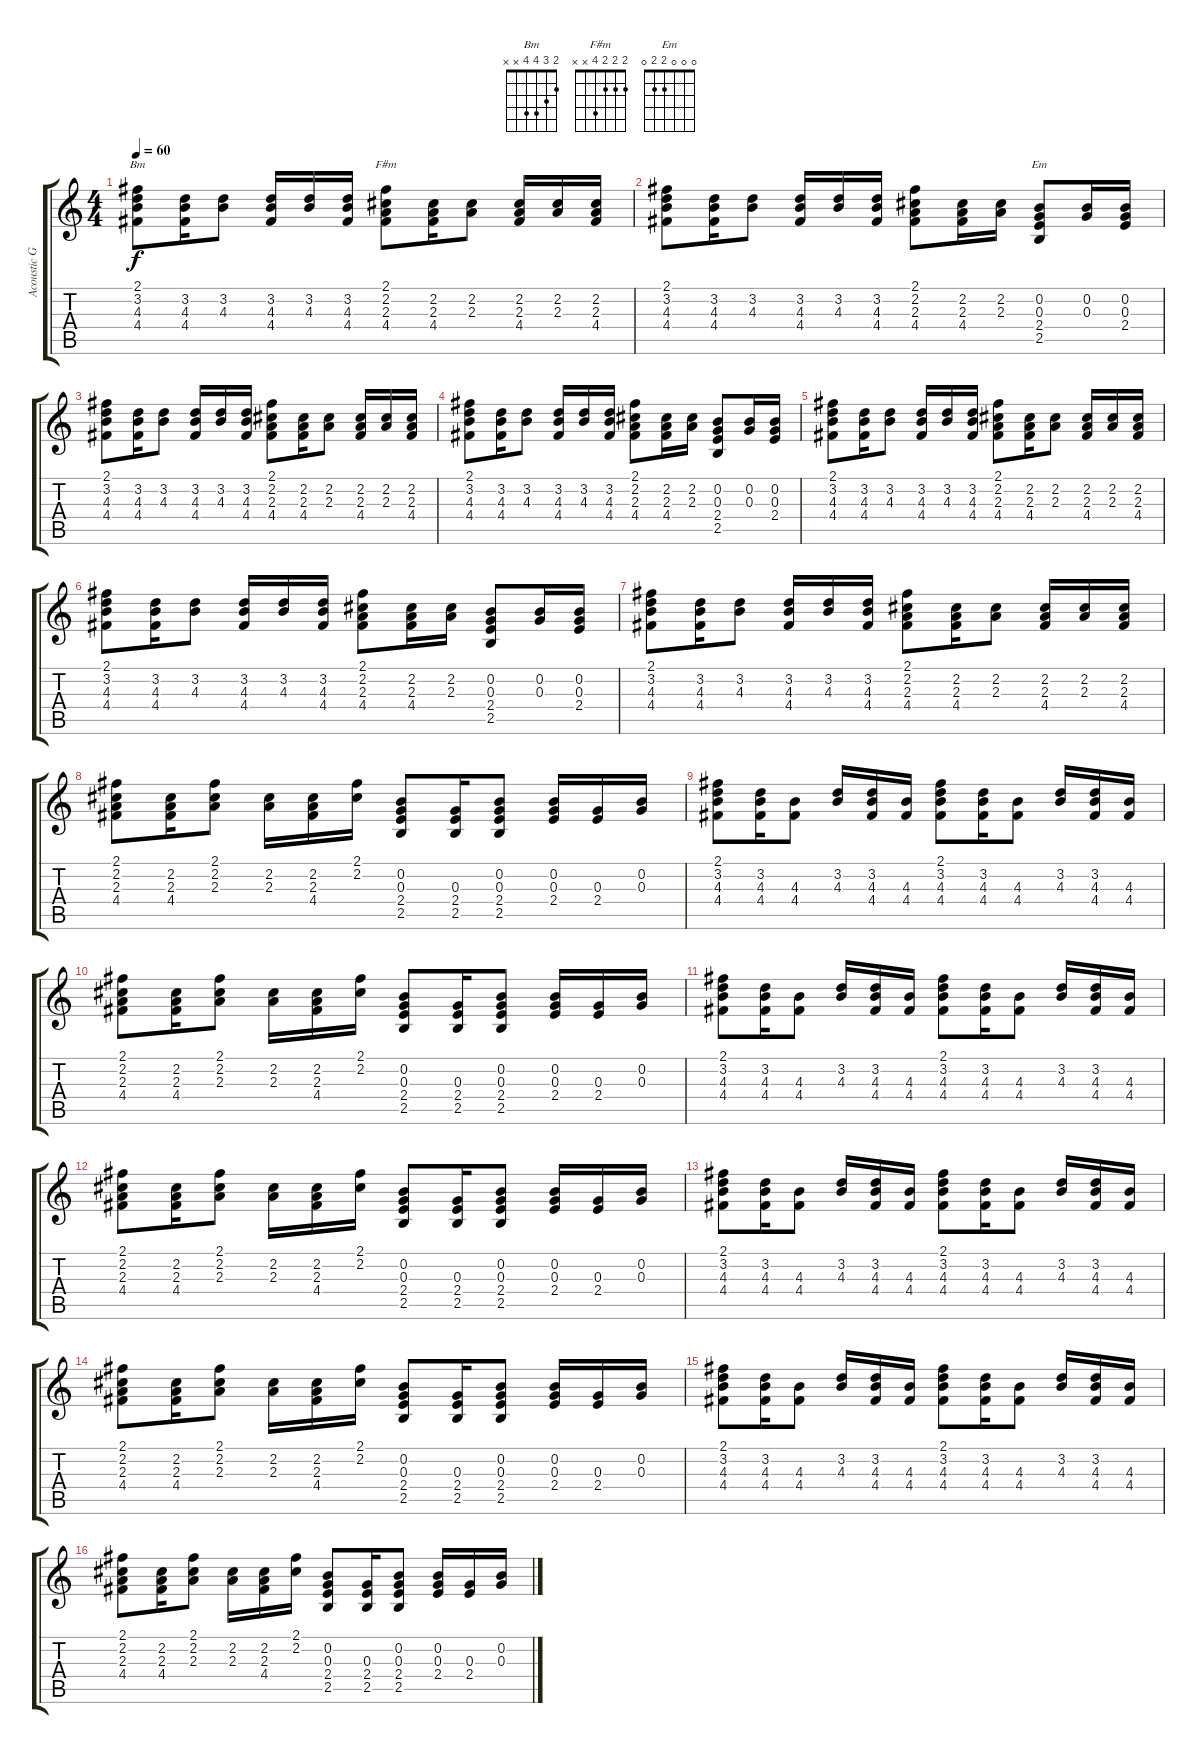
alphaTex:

\track ("Acoustic Guitar" "Acoustic G") {instrument acousticguitarnylon}
\staff {score tabs}
\tuning (E4 B3 G3 D3 A2 E2) {hide}
\chord ("Bm" 2 3 4 4 x x)
\chord ("F#m" 2 2 2 4 x x)
\chord ("Em" 0 0 0 2 2 0)
\ts (4 4)
\tempo 60
\clef g2
\ks c
(2.1 3.2 4.3 4.4).8{ch "Bm" dy f} (3.2 4.3 4.4).16 (3.2 4.3).8 (3.2 4.3 4.4).16 (3.2 4.3).16 (3.2 4.3 4.4).16 (2.1 2.2 2.3 4.4).8{ch "F#m"} (2.2 2.3 4.4).16 (2.2 2.3).8 (2.2 2.3 4.4).16 (2.2 2.3).16 (2.2 2.3 4.4).16 |
(2.1 3.2 4.3 4.4).8 (3.2 4.3 4.4).16 (3.2 4.3).8 (3.2 4.3 4.4).16 (3.2 4.3).16 (3.2 4.3 4.4).16 (2.1 2.2 2.3 4.4).8 (2.2 2.3 4.4).16 (2.2 2.3).16 (0.2 0.3 2.4 2.5).8{ch "Em"} (0.2 0.3).16 (0.2 0.3 2.4).16 |
(2.1 3.2 4.3 4.4).8 (3.2 4.3 4.4).16 (3.2 4.3).8 (3.2 4.3 4.4).16 (3.2 4.3).16 (3.2 4.3 4.4).16 (2.1 2.2 2.3 4.4).8 (2.2 2.3 4.4).16 (2.2 2.3).8 (2.2 2.3 4.4).16 (2.2 2.3).16 (2.2 2.3 4.4).16 |
(2.1 3.2 4.3 4.4).8 (3.2 4.3 4.4).16 (3.2 4.3).8 (3.2 4.3 4.4).16 (3.2 4.3).16 (3.2 4.3 4.4).16 (2.1 2.2 2.3 4.4).8 (2.2 2.3 4.4).16 (2.2 2.3).16 (0.2 0.3 2.4 2.5).8 (0.2 0.3).16 (0.2 0.3 2.4).16 |
(2.1 3.2 4.3 4.4).8 (3.2 4.3 4.4).16 (3.2 4.3).8 (3.2 4.3 4.4).16 (3.2 4.3).16 (3.2 4.3 4.4).16 (2.1 2.2 2.3 4.4).8 (2.2 2.3 4.4).16 (2.2 2.3).8 (2.2 2.3 4.4).16 (2.2 2.3).16 (2.2 2.3 4.4).16 |
(2.1 3.2 4.3 4.4).8 (3.2 4.3 4.4).16 (3.2 4.3).8 (3.2 4.3 4.4).16 (3.2 4.3).16 (3.2 4.3 4.4).16 (2.1 2.2 2.3 4.4).8 (2.2 2.3 4.4).16 (2.2 2.3).16 (0.2 0.3 2.4 2.5).8 (0.2 0.3).16 (0.2 0.3 2.4).16 |
(2.1 3.2 4.3 4.4).8 (3.2 4.3 4.4).16 (3.2 4.3).8 (3.2 4.3 4.4).16 (3.2 4.3).16 (3.2 4.3 4.4).16 (2.1 2.2 2.3 4.4).8 (2.2 2.3 4.4).16 (2.2 2.3).8 (2.2 2.3 4.4).16 (2.2 2.3).16 (2.2 2.3 4.4).16 |
(2.1 2.2 2.3 4.4).8 (2.2 2.3 4.4).16 (2.1 2.2 2.3).8 (2.2 2.3).16 (2.2 2.3 4.4).16 (2.1 2.2).16 (0.2 0.3 2.4 2.5).8 (0.3 2.4 2.5).16 (0.2 0.3 2.4 2.5).8 (0.2 0.3 2.4).16 (0.3 2.4).16 (0.2 0.3).16 |
(2.1 3.2 4.3 4.4).8 (3.2 4.3 4.4).16 (4.3 4.4).8 (3.2 4.3).16 (3.2 4.3 4.4).16 (4.3 4.4).16 (2.1 3.2 4.3 4.4).8 (3.2 4.3 4.4).16 (4.3 4.4).8 (3.2 4.3).16 (3.2 4.3 4.4).16 (4.3 4.4).16 |
(2.1 2.2 2.3 4.4).8 (2.2 2.3 4.4).16 (2.1 2.2 2.3).8 (2.2 2.3).16 (2.2 2.3 4.4).16 (2.1 2.2).16 (0.2 0.3 2.4 2.5).8 (0.3 2.4 2.5).16 (0.2 0.3 2.4 2.5).8 (0.2 0.3 2.4).16 (0.3 2.4).16 (0.2 0.3).16 |
(2.1 3.2 4.3 4.4).8 (3.2 4.3 4.4).16 (4.3 4.4).8 (3.2 4.3).16 (3.2 4.3 4.4).16 (4.3 4.4).16 (2.1 3.2 4.3 4.4).8 (3.2 4.3 4.4).16 (4.3 4.4).8 (3.2 4.3).16 (3.2 4.3 4.4).16 (4.3 4.4).16 |
(2.1 2.2 2.3 4.4).8 (2.2 2.3 4.4).16 (2.1 2.2 2.3).8 (2.2 2.3).16 (2.2 2.3 4.4).16 (2.1 2.2).16 (0.2 0.3 2.4 2.5).8 (0.3 2.4 2.5).16 (0.2 0.3 2.4 2.5).8 (0.2 0.3 2.4).16 (0.3 2.4).16 (0.2 0.3).16 |
(2.1 3.2 4.3 4.4).8 (3.2 4.3 4.4).16 (4.3 4.4).8 (3.2 4.3).16 (3.2 4.3 4.4).16 (4.3 4.4).16 (2.1 3.2 4.3 4.4).8 (3.2 4.3 4.4).16 (4.3 4.4).8 (3.2 4.3).16 (3.2 4.3 4.4).16 (4.3 4.4).16 |
(2.1 2.2 2.3 4.4).8 (2.2 2.3 4.4).16 (2.1 2.2 2.3).8 (2.2 2.3).16 (2.2 2.3 4.4).16 (2.1 2.2).16 (0.2 0.3 2.4 2.5).8 (0.3 2.4 2.5).16 (0.2 0.3 2.4 2.5).8 (0.2 0.3 2.4).16 (0.3 2.4).16 (0.2 0.3).16 |
(2.1 3.2 4.3 4.4).8 (3.2 4.3 4.4).16 (4.3 4.4).8 (3.2 4.3).16 (3.2 4.3 4.4).16 (4.3 4.4).16 (2.1 3.2 4.3 4.4).8 (3.2 4.3 4.4).16 (4.3 4.4).8 (3.2 4.3).16 (3.2 4.3 4.4).16 (4.3 4.4).16 |
(2.1 2.2 2.3 4.4).8 (2.2 2.3 4.4).16 (2.1 2.2 2.3).8 (2.2 2.3).16 (2.2 2.3 4.4).16 (2.1 2.2).16 (0.2 0.3 2.4 2.5).8 (0.3 2.4 2.5).16 (0.2 0.3 2.4 2.5).8 (0.2 0.3 2.4).16 (0.3 2.4).16 (0.2 0.3).16
